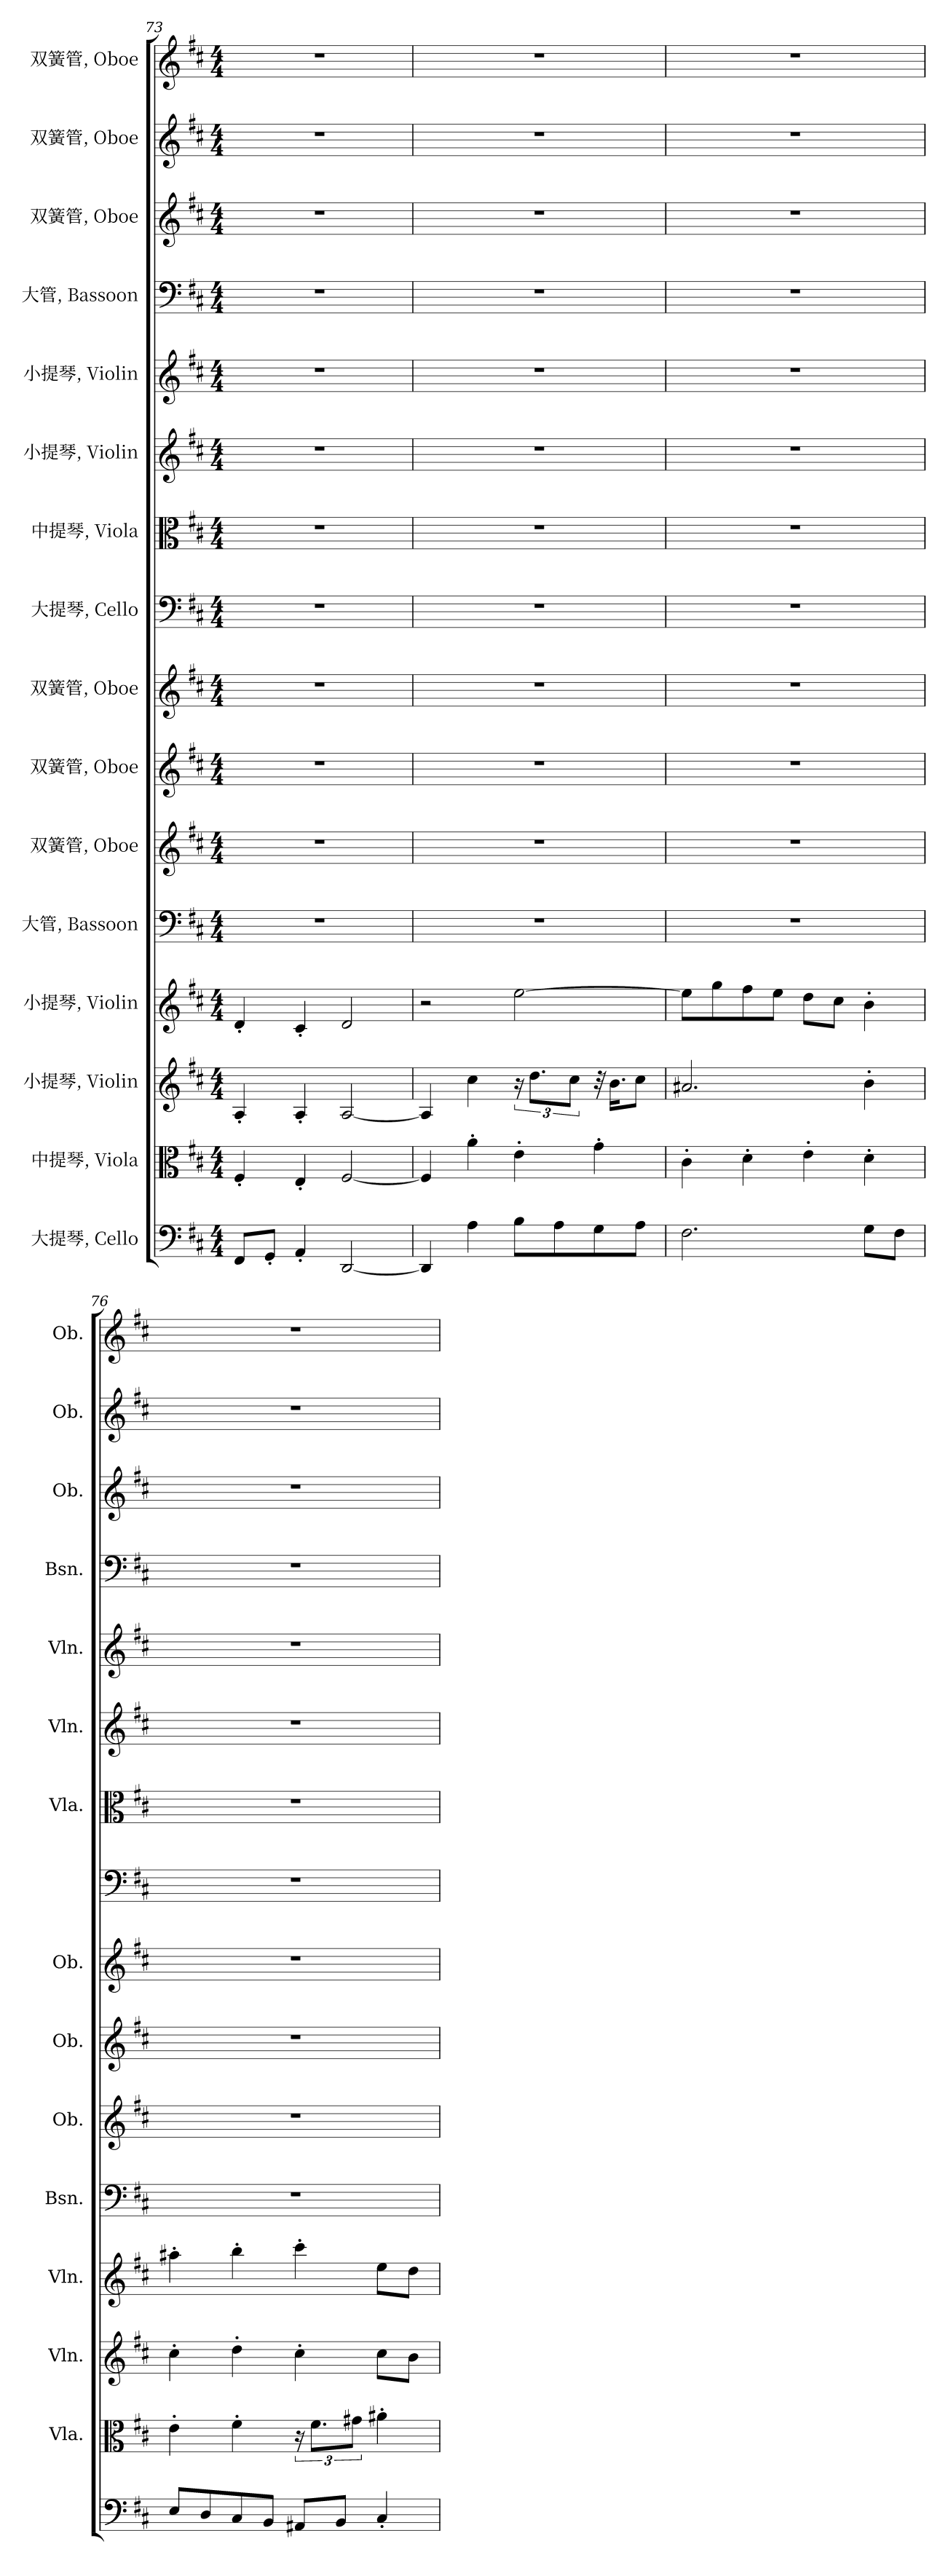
**kern	**kern	**kern	**kern	**kern	**kern	**kern	**kern	**kern	**kern	**kern	**kern	**kern	**kern	**kern	**kern
*part16	*part15	*part14	*part13	*part12	*part11	*part10	*part9	*part8	*part7	*part6	*part5	*part4	*part3	*part2	*part1
*staff16	*staff15	*staff14	*staff13	*staff12	*staff11	*staff10	*staff9	*staff8	*staff7	*staff6	*staff5	*staff4	*staff3	*staff2	*staff1
*I"大提琴, Cello	*I"中提琴, Viola	*I"小提琴, Violin	*I"小提琴, Violin	*I"大管, Bassoon	*I"双簧管, Oboe	*I"双簧管, Oboe	*I"双簧管, Oboe	*I"大提琴, Cello	*I"中提琴, Viola	*I"小提琴, Violin	*I"小提琴, Violin	*I"大管, Bassoon	*I"双簧管, Oboe	*I"双簧管, Oboe	*I"双簧管, Oboe
*	*I'Vla.	*I'Vln.	*I'Vln.	*I'Bsn.	*I'Ob.	*I'Ob.	*I'Ob.	*	*I'Vla.	*I'Vln.	*I'Vln.	*I'Bsn.	*I'Ob.	*I'Ob.	*I'Ob.
*clefF4	*clefC3	*clefG2	*clefG2	*clefF4	*clefG2	*clefG2	*clefG2	*clefF4	*clefC3	*clefG2	*clefG2	*clefF4	*clefG2	*clefG2	*clefG2
*k[f#c#]	*k[f#c#]	*k[f#c#]	*k[f#c#]	*k[f#c#]	*k[f#c#]	*k[f#c#]	*k[f#c#]	*k[f#c#]	*k[f#c#]	*k[f#c#]	*k[f#c#]	*k[f#c#]	*k[f#c#]	*k[f#c#]	*k[f#c#]
*M4/4	*M4/4	*M4/4	*M4/4	*M4/4	*M4/4	*M4/4	*M4/4	*M4/4	*M4/4	*M4/4	*M4/4	*M4/4	*M4/4	*M4/4	*M4/4
=73	=73	=73	=73	=73	=73	=73	=73	=73	=73	=73	=73	=73	=73	=73	=73
8FF#/L	4F#'/	4A'/	4d'/	1r	1r	1r	1r	1r	1r	1r	1r	1r	1r	1r	1r
8GG'/J	.	.	.	.	.	.	.	.	.	.	.	.	.	.	.
4AA'/	4E'/	4A'/	4c#'/	.	.	.	.	.	.	.	.	.	.	.	.
[2DD/	[2F#/	[2A/	2d/	.	.	.	.	.	.	.	.	.	.	.	.
=74	=74	=74	=74	=74	=74	=74	=74	=74	=74	=74	=74	=74	=74	=74	=74
4DD/]	4F#/]	4A/]	2r	1r	1r	1r	1r	1r	1r	1r	1r	1r	1r	1r	1r
4A\	4a'\	4cc#\	.	.	.	.	.	.	.	.	.	.	.	.	.
8B\L	4e'\	24r	[2ee\	.	.	.	.	.	.	.	.	.	.	.	.
.	.	12.dd\L	.	.	.	.	.	.	.	.	.	.	.	.	.
8A\	.	.	.	.	.	.	.	.	.	.	.	.	.	.	.
.	.	12cc#\J	.	.	.	.	.	.	.	.	.	.	.	.	.
8G\	4g'\	32r	.	.	.	.	.	.	.	.	.	.	.	.	.
.	.	16.b\KL	.	.	.	.	.	.	.	.	.	.	.	.	.
8A\J	.	8cc#\J	.	.	.	.	.	.	.	.	.	.	.	.	.
!!LO:PB:g=z
=75	=75	=75	=75	=75	=75	=75	=75	=75	=75	=75	=75	=75	=75	=75	=75
2.F#\	4c#'\	2.a#X/	8ee\L]	1r	1r	1r	1r	1r	1r	1r	1r	1r	1r	1r	1r
.	.	.	8gg\	.	.	.	.	.	.	.	.	.	.	.	.
.	4d'\	.	8ff#\	.	.	.	.	.	.	.	.	.	.	.	.
.	.	.	8ee\J	.	.	.	.	.	.	.	.	.	.	.	.
.	4e'\	.	8dd\L	.	.	.	.	.	.	.	.	.	.	.	.
.	.	.	8cc#\J	.	.	.	.	.	.	.	.	.	.	.	.
8G\L	4d'\	4b'\	4b'\	.	.	.	.	.	.	.	.	.	.	.	.
8F#\J	.	.	.	.	.	.	.	.	.	.	.	.	.	.	.
=76	=76	=76	=76	=76	=76	=76	=76	=76	=76	=76	=76	=76	=76	=76	=76
8E/L	4e'\	4cc#'\	4aa#X'\	1r	1r	1r	1r	1r	1r	1r	1r	1r	1r	1r	1r
8D/	.	.	.	.	.	.	.	.	.	.	.	.	.	.	.
8C#/	4f#'\	4dd'\	4bb'\	.	.	.	.	.	.	.	.	.	.	.	.
8BB/J	.	.	.	.	.	.	.	.	.	.	.	.	.	.	.
8AA#X/L	24r	4cc#'\	4ccc#'\	.	.	.	.	.	.	.	.	.	.	.	.
.	12.f#\L	.	.	.	.	.	.	.	.	.	.	.	.	.	.
8BB/J	.	.	.	.	.	.	.	.	.	.	.	.	.	.	.
.	12g#X\J	.	.	.	.	.	.	.	.	.	.	.	.	.	.
4C#'/	4a#X'\	8cc#\L	8ee\L	.	.	.	.	.	.	.	.	.	.	.	.
.	.	8b\J	8dd\J	.	.	.	.	.	.	.	.	.	.	.	.
=	=	=	=	=	=	=	=	=	=	=	=	=	=	=	=
*-	*-	*-	*-	*-	*-	*-	*-	*-	*-	*-	*-	*-	*-	*-	*-
